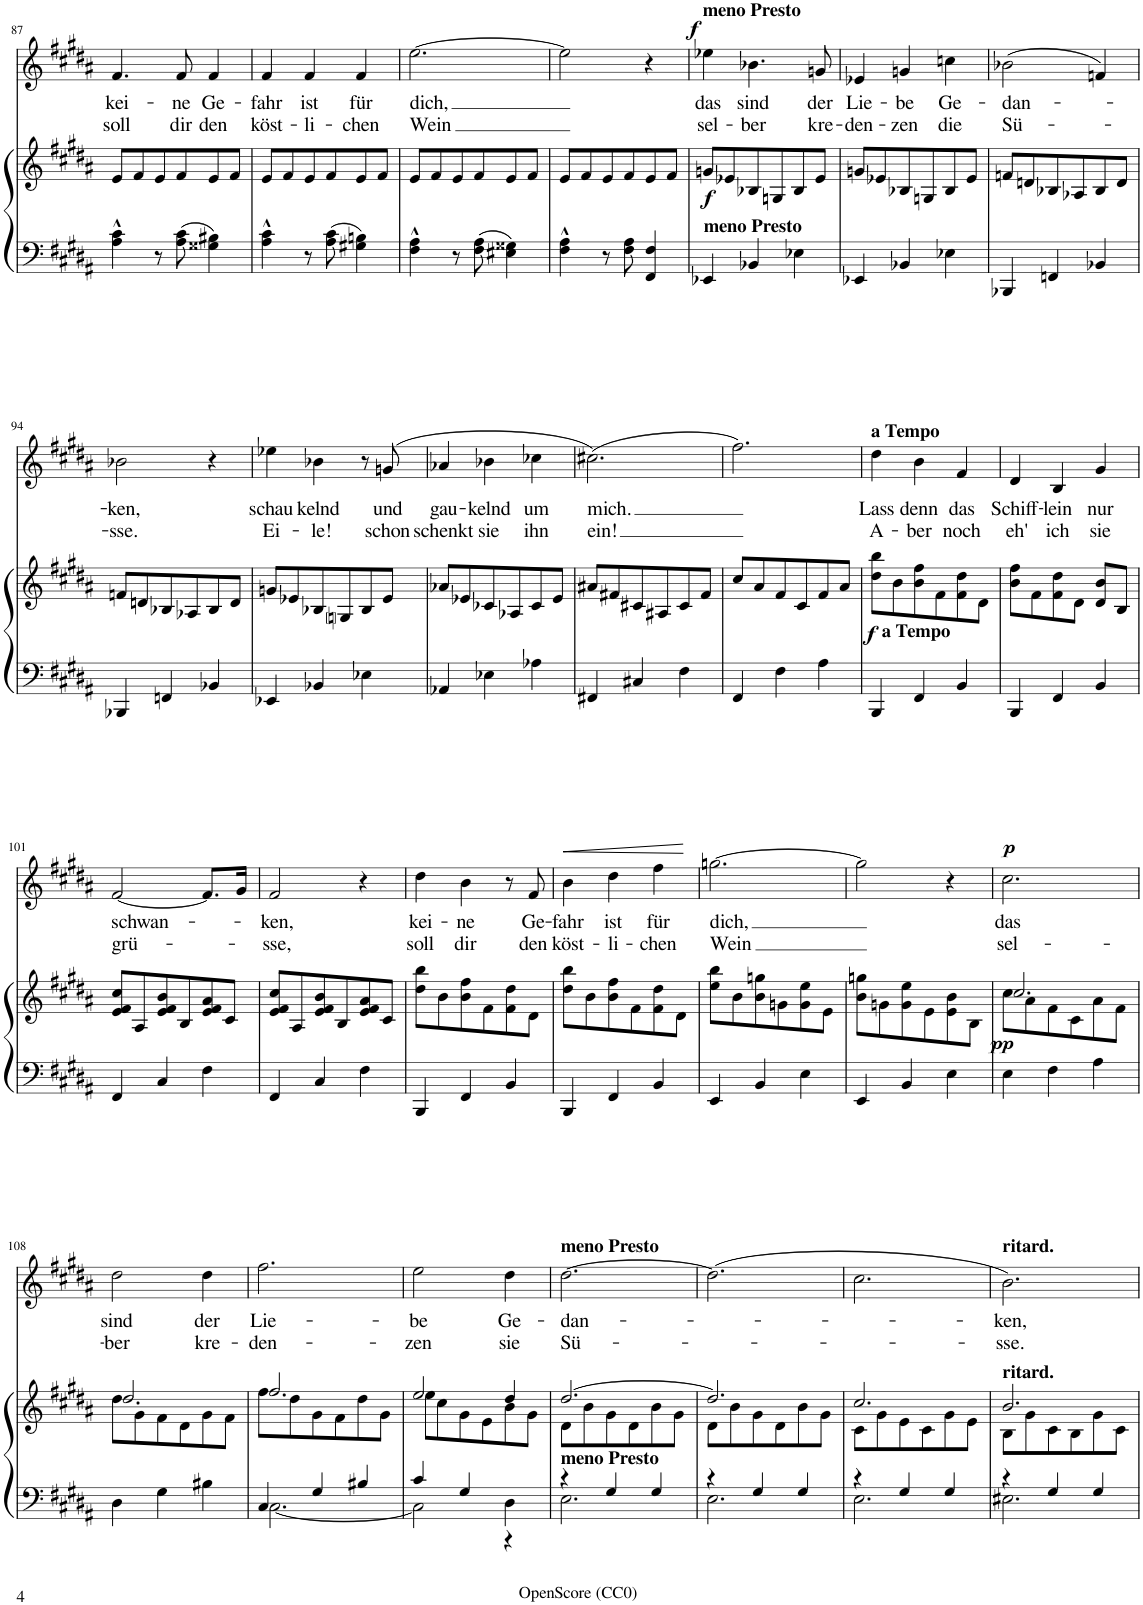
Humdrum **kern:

**kern	**kern	**dynam	**kern	**text	**text	**dynam
*part2	*part2	*part2	*part1	*part1	*part1	*part1
*staff3	*staff2	*staff2/3	*staff1	*staff1	*staff1	*staff1
*I"Pianoforte	*	*	*I"Singstimme Voice	*	*	*
*I'Pno	*	*	*	*	*	*
!!LO:PB:g=z
*clefF4	*clefG2	*	*clefG2	*	*	*
*k[f#c#g#d#a#]	*k[f#c#g#d#a#]	*	*k[f#c#g#d#a#]	*	*	*
*M3/4	*M3/4	*	*M3/4	*	*	*
=87	=87	=87	=87	=87	=87	=87
!	!	!	!	!LO:LY:b	!LO:LY:b	!
4A#\^^ 4c#\^^	8e/L	.	4.f#/	kei-	soll	.
.	8f#/	.	.	.	.	.
8r	8e/	.	.	.	.	.
!	!	!	!	!LO:LY:b	!LO:LY:b	!
8A#\ 8c#\	8f#/	.	8f#/	-ne	dir	.
!	!	!	!	!LO:LY:b	!LO:LY:b	!
4G##X\ 4B#X\	8e/	.	4f#/	Ge-	den	.
.	8f#/J	.	.	.	.	.
=88	=88	=88	=88	=88	=88	=88
!	!	!	!	!LO:LY:b	!LO:LY:b	!
4A#\^^ 4c#\^^	8e/L	.	4f#/	-fahr	köst-	.
.	8f#/	.	.	.	.	.
!	!	!	!	!LO:LY:b	!LO:LY:b	!
8r	8e/	.	4f#/	ist	-li-	.
8A#\ 8c#\	8f#/	.	.	.	.	.
!	!	!	!	!LO:LY:b	!LO:LY:b	!
4G#X\ 4Bn\	8e/	.	4f#/	für	-chen	.
.	8f#/J	.	.	.	.	.
=89	=89	=89	=89	=89	=89	=89
!	!	!	!	!LO:LY:b	!LO:LY:b	!
4F#\^^ 4A#\^^	8e/L	.	[2.ee\	dich,	Wein	.
.	8f#/	.	.	.	.	.
8r	8e/	.	.	.	.	.
8F#\ 8A#\	8f#/	.	.	.	.	.
4E#X\ 4G##X\	8e/	.	.	.	.	.
.	8f#/J	.	.	.	.	.
=90	=90	=90	=90	=90	=90	=90
4F#\^^ 4A#\^^	8e/L	.	2ee\]	.	.	.
.	8f#/	.	.	.	.	.
8r	8e/	.	.	.	.	.
8F#\ 8A#\	8f#/	.	.	.	.	.
4FF#/ 4F#/	8e/	.	4r	.	.	.
.	8f#/J	.	.	.	.	.
=91	=91	=91	=91	=91	=91	=91
!	!	!	!LO:TX:a:B:t=meno Presto	!	!	!
!LO:TX:a:B:t=meno Presto	!	!	!	!	!	!
!	!	!LO:DY:b	!	!LO:LY:b	!LO:LY:b	!LO:DY:a
4EE-X/	8gn/L	f	4ee-X\	das	sel-	f
.	8e-X/	.	.	.	.	.
!	!	!	!	!LO:LY:b	!LO:LY:b	!
4BB-X/	8B-X/	.	4.b-X\	sind	-ber	.
.	8Gn/	.	.	.	.	.
4E-X\	8B-/	.	.	.	.	.
!	!	!	!	!LO:LY:b	!LO:LY:b	!
.	8e-/J	.	8gn/	der	kre-	.
=92	=92	=92	=92	=92	=92	=92
!	!	!	!	!LO:LY:b	!LO:LY:b	!
4EE-X/	8gn/L	.	4e-X/	Lie-	-den-	.
.	8e-X/	.	.	.	.	.
!	!	!	!	!LO:LY:b	!LO:LY:b	!
4BB-X/	8B-X/	.	4gn/	-be	-zen	.
.	8Gn/	.	.	.	.	.
!	!	!	!	!LO:LY:b	!LO:LY:b	!
4E-X\	8B-/	.	4ccn\	Ge-	die	.
.	8e-/J	.	.	.	.	.
=93	=93	=93	=93	=93	=93	=93
!	!	!	!	!LO:LY:b	!LO:LY:b	!
4BBB-X/	8fn/L	.	(>2b-X\	-dan-	Sü-	.
.	8dn/	.	.	.	.	.
4FFn/	8B-X/	.	.	.	.	.
.	8A-X/	.	.	.	.	.
4BB-X/	8B-/	.	4fn/)	.	.	.
.	8d/J	.	.	.	.	.
!!LO:LB:g=z
=94	=94	=94	=94	=94	=94	=94
!	!	!	!	!LO:LY:b	!LO:LY:b	!
4BBB-X/	8fn/L	.	2b-X\	-ken,	sse.	.
.	8dn/	.	.	.	.	.
4FFn/	8B-X/	.	.	.	.	.
.	8A-X/	.	.	.	.	.
4BB-X/	8B-/	.	4r	.	.	.
.	8d/J	.	.	.	.	.
=95	=95	=95	=95	=95	=95	=95
!	!	!	!	!LO:LY:b	!LO:LY:b	!
4EE-X/	8gn/L	.	4ee-X\	schau-	Ei-	.
.	8e-X/	.	.	.	.	.
!	!	!	!	!LO:LY:b	!LO:LY:b	!
4BB-X/	8B-X/	.	4b-X\	-kelnd	-le!	.
.	8Gnj/	.	.	.	.	.
4E-X\	8B-/	.	8r	.	.	.
!	!	!	!	!LO:LY:b	!LO:LY:b	!
.	8e-/J	.	(8gn/	und	schon	.
=96	=96	=96	=96	=96	=96	=96
!	!	!	!	!LO:LY:b	!LO:LY:b	!
4AA-X/	8a-X/L	.	4a-X/	gau-	schenkt	.
.	8e-X/	.	.	.	.	.
!	!	!	!	!LO:LY:b	!LO:LY:b	!
4E-X\	8c-X/	.	4b-X\	-kelnd	sie	.
.	8A-X/	.	.	.	.	.
!	!	!	!	!LO:LY:b	!LO:LY:b	!
4A-X\	8c-/	.	4cc-X\	um	ihn	.
.	8e-/J	.	.	.	.	.
=97	=97	=97	=97	=97	=97	=97
!	!	!	!	!LO:LY:b	!LO:LY:b	!
4FF#X/	8a#X/L	.	(2.cc#X\)	mich.	ein!	.
.	8f#X/	.	.	.	.	.
4C#X/	8c#X/	.	.	.	.	.
.	8A#X/	.	.	.	.	.
4F#\	8c#/	.	.	.	.	.
.	8f#/J	.	.	.	.	.
=98	=98	=98	=98	=98	=98	=98
4FF#/	8cc#/L	.	2.ff#\)	.	.	.
.	8a#/	.	.	.	.	.
4F#\	8f#/	.	.	.	.	.
.	8c#/	.	.	.	.	.
4A#\	8f#/	.	.	.	.	.
.	8a#/J	.	.	.	.	.
=99	=99	=99	=99	=99	=99	=99
!	!	!	!LO:TX:a:B:t=a Tempo	!	!	!
!LO:TX:a:B:t=a Tempo	!	!	!	!	!	!
!	!	!LO:DY:b	!	!LO:LY:b	!LO:LY:b	!
4BBB/	8dd#\ 8bb\L	f	4dd#\	Lass	A-	.
.	8b\	.	.	.	.	.
!	!	!	!	!LO:LY:b	!LO:LY:b	!
4FF#/	8b\ 8ff#\	.	4b\	denn	-ber	.
.	8f#\	.	.	.	.	.
!	!	!	!	!LO:LY:b	!LO:LY:b	!
4BB/	8f#\ 8dd#\	.	4f#/	das	noch	.
.	8d#\J	.	.	.	.	.
=100	=100	=100	=100	=100	=100	=100
!	!	!	!	!LO:LY:b	!LO:LY:b	!
4BBB/	8b\ 8ff#\L	.	4d#/	Schiff-	eh'	.
.	8f#\	.	.	.	.	.
!	!	!	!	!LO:LY:b	!LO:LY:b	!
4FF#/	8f#\ 8dd#\	.	4B/	-lein	ich	.
.	8d#\J	.	.	.	.	.
!	!	!	!	!LO:LY:b	!LO:LY:b	!
4BB/	8d#/ 8b/L	.	4g#/	nur	sie	.
.	8B/J	.	.	.	.	.
!!LO:LB:g=z
=101	=101	=101	=101	=101	=101	=101
!	!	!	!	!LO:LY:b	!LO:LY:b	!
4FF#/	8e/ 8f#/ 8cc#/L	.	[2f#/	schwan-	grü-	.
.	8A#/	.	.	.	.	.
4C#/	8e/ 8f#/ 8b/	.	.	.	.	.
.	8B/	.	.	.	.	.
4F#\	8e/ 8f#/ 8a#/	.	8.f#/L]	.	.	.
.	8c#/J	.	.	.	.	.
.	.	.	16g#/Jk	.	.	.
=102	=102	=102	=102	=102	=102	=102
!	!	!	!	!LO:LY:b	!LO:LY:b	!
4FF#/	8e/ 8f#/ 8cc#/L	.	2f#/	-ken,	-sse,	.
.	8A#/	.	.	.	.	.
4C#/	8e/ 8f#/ 8b/	.	.	.	.	.
.	8B/	.	.	.	.	.
4F#\	8e/ 8f#/ 8a#/	.	4r	.	.	.
.	8c#/J	.	.	.	.	.
=103	=103	=103	=103	=103	=103	=103
!	!	!	!	!LO:LY:b	!LO:LY:b	!
4BBB/	8dd#\ 8bb\L	.	4dd#\	kei-	soll	.
.	8b\	.	.	.	.	.
!	!	!	!	!LO:LY:b	!LO:LY:b	!
4FF#/	8b\ 8ff#\	.	4b\	-ne	dir	.
.	8f#\	.	.	.	.	.
4BB/	8f#\ 8dd#\	.	8r	.	.	.
!	!	!	!	!LO:LY:b	!LO:LY:b	!
.	8d#\J	.	8f#/	Ge-	den	.
=104	=104	=104	=104	=104	=104	=104
!	!	!	!	!LO:LY:b	!LO:LY:b	!LO:HP:b
4BBB/	8dd#\ 8bb\L	.	4b\	-fahr	köst-	<
.	8b\	.	.	.	.	.
!	!	!	!	!LO:LY:b	!LO:LY:b	!
4FF#/	8b\ 8ff#\	.	4dd#\	ist	-li-	.
.	8f#\	.	.	.	.	.
!	!	!	!	!LO:LY:b	!LO:LY:b	!
4BB/	8f#\ 8dd#\	.	4ff#\	für	-chen	.
.	8d#\J	.	.	.	.	.
.	.	.	.	.	.	[
=105	=105	=105	=105	=105	=105	=105
!	!	!	!	!LO:LY:b	!LO:LY:b	!
4EE/	8ee\ 8bb\L	.	[2.ggn\	dich,	Wein	.
.	8b\	.	.	.	.	.
4BB/	8b\ 8ggn\	.	.	.	.	.
.	8gn\	.	.	.	.	.
4E\	8g\ 8ee\	.	.	.	.	.
.	8e\J	.	.	.	.	.
=106	=106	=106	=106	=106	=106	=106
4EE/	8b\ 8ggn\L	.	2gg\]	.	.	.
.	8gn\	.	.	.	.	.
4BB/	8g\ 8ee\	.	.	.	.	.
.	8e\	.	.	.	.	.
4E\	8e\ 8b\	.	4r	.	.	.
.	8B\J	.	.	.	.	.
=107	=107	=107	=107	=107	=107	=107
*	*^	*	*	*	*	*
!	!	!	!LO:DY:b	!	!LO:LY:b	!LO:LY:b	!LO:DY:a
4E\	2.cc#/	8cc#\L	pp	2.cc#\	das	sel-	p
.	.	8a#\	.	.	.	.	.
4F#\	.	8f#\	.	.	.	.	.
.	.	8c#\	.	.	.	.	.
4A#\	.	8a#\	.	.	.	.	.
.	.	8f#\J	.	.	.	.	.
!!LO:LB:g=z
=108	=108	=108	=108	=108	=108	=108	=108
!	!	!	!	!	!LO:LY:b	!LO:LY:b	!
4D#\	8dd#\L	2.dd#/	.	2dd#\	sind	-ber	.
.	8g#\	.	.	.	.	.	.
4G#\	8f#\	.	.	.	.	.	.
.	8d#\	.	.	.	.	.	.
!	!	!	!	!	!LO:LY:b	!LO:LY:b	!
4B#X\	8g#\	.	.	4dd#\	der	kre-	.
.	8f#\J	.	.	.	.	.	.
=109	=109	=109	=109	=109	=109	=109	=109
*^	*	*	*	*	*	*	*
!	!	!	!	!	!	!LO:LY:b	!LO:LY:b	!
4C#/	[2.C#\	8ff#\L	2.ff#/	.	2.ff#\	Lie-	-den-	.
.	.	8dd#\	.	.	.	.	.	.
4G#/	.	8g#\	.	.	.	.	.	.
.	.	8f#\	.	.	.	.	.	.
4B#X/	.	8dd#\	.	.	.	.	.	.
.	.	8g#\J	.	.	.	.	.	.
=110	=110	=110	=110	=110	=110	=110	=110	=110
!	!	!	!	!	!	!LO:LY:b	!LO:LY:b	!
4c#/	2C#\]	8ee\L	2ee/	.	2ee\	-be	-zen	.
.	.	8cc#\	.	.	.	.	.	.
4G#/	.	8g#\	.	.	.	.	.	.
.	.	8e\	.	.	.	.	.	.
!	!	!	!	!	!	!LO:LY:b	!LO:LY:b	!
4D#\	4r	8b\	4dd#/	.	4dd#\	Ge-	sie	.
.	.	8g#\J	.	.	.	.	.	.
=111	=111	=111	=111	=111	=111	=111	=111	=111
!	!	!	!	!	!LO:TX:a:B:t=meno Presto	!	!	!
!LO:TX:a:B:t=meno Presto	!	!	!	!	!	!	!	!
!	!	!	!	!	!	!LO:LY:b	!LO:LY:b	!
4r	2.E\	8d#\L	[2.dd#/	.	[2.dd#\	-dan-	Sü-	.
.	.	8b\	.	.	.	.	.	.
4G#/	.	8g#\	.	.	.	.	.	.
.	.	8d#\	.	.	.	.	.	.
4G#/	.	8b\	.	.	.	.	.	.
.	.	8g#\J	.	.	.	.	.	.
=112	=112	=112	=112	=112	=112	=112	=112	=112
4r	2.E\	8d#\L	2.dd#/]	.	(2.dd#\]	.	.	.
.	.	8b\	.	.	.	.	.	.
4G#/	.	8g#\	.	.	.	.	.	.
.	.	8d#\	.	.	.	.	.	.
4G#/	.	8b\	.	.	.	.	.	.
.	.	8g#\J	.	.	.	.	.	.
=113	=113	=113	=113	=113	=113	=113	=113	=113
4r	2.E\	8c#\L	2.cc#/	.	2.cc#\	.	.	.
.	.	8g#\	.	.	.	.	.	.
4G#/	.	8e\	.	.	.	.	.	.
.	.	8c#\	.	.	.	.	.	.
4G#/	.	8g#\	.	.	.	.	.	.
.	.	8e\J	.	.	.	.	.	.
=114	=114	=114	=114	=114	=114	=114	=114	=114
!	!	!	!	!	!LO:TX:a:B:t=ritard.	!	!	!
!	!	!LO:TX:a:B:t=ritard.	!	!	!	!	!	!
!	!	!	!	!	!	!LO:LY:b	!LO:LY:b	!
4r	2.E#X\	8B\L	2.b/	.	2.b\)	-ken,	-sse.	.
.	.	8g#\	.	.	.	.	.	.
4G#/	.	8c#\	.	.	.	.	.	.
.	.	8B\	.	.	.	.	.	.
4G#/	.	8g#\	.	.	.	.	.	.
.	.	8c#\J	.	.	.	.	.	.
*v	*v	*	*	*	*	*	*	*
*	*v	*v	*	*	*	*	*
=	=	=	=	=	=	=
*-	*-	*-	*-	*-	*-	*-
